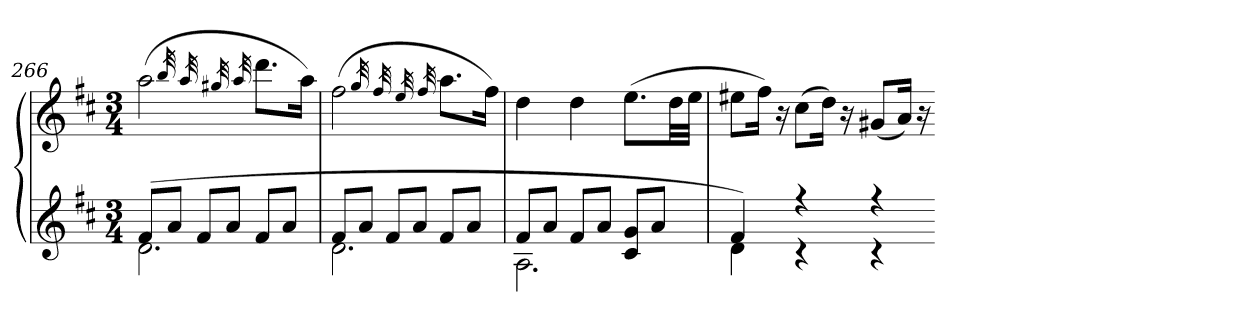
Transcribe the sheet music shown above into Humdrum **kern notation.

**kern	**kern
*part1	*part1
*staff2	*staff1
*clefG2	*clefG2
*k[f#c#]	*k[f#c#]
*D:	*D:
*M3/4	*M3/4
=266	=266
*^	*
(8f#L	2.d	(2aa
8aJ	.	.
8f#L	.	.
8aJ	.	.
.	.	32qbb
.	.	32qaa
.	.	32qgg#X
.	.	32qaa
8f#L	.	8.dddL
8aJ	.	.
.	.	16aaJk)
=267	=267	=267
8f#L	2.d	(2ff#
8aJ	.	.
8f#L	.	.
8aJ	.	.
.	.	32qgg
.	.	32qff#
.	.	32qee
.	.	32qff#
8f#L	.	8.aaL
8aJ	.	.
.	.	16ff#Jk)
=268	=268	=268
8f#L	2.A	4dd
8aJ	.	.
8f#L	.	4dd
8aJ	.	.
8c# 8gL	.	(8.eeL
8aJ	.	.
.	.	32ddLL
.	.	32eeJJJ
=269	=269	=269
4f#)	4d	8ee#XL
.	.	16ff#Jk)
.	.	16r
4r	4r	(8cc#L
.	.	16ddJk)
.	.	16r
4r	4r	(8g#XL
.	.	16aJk)
.	.	16r
*v	*v	*
=-	=-
*-	*-
